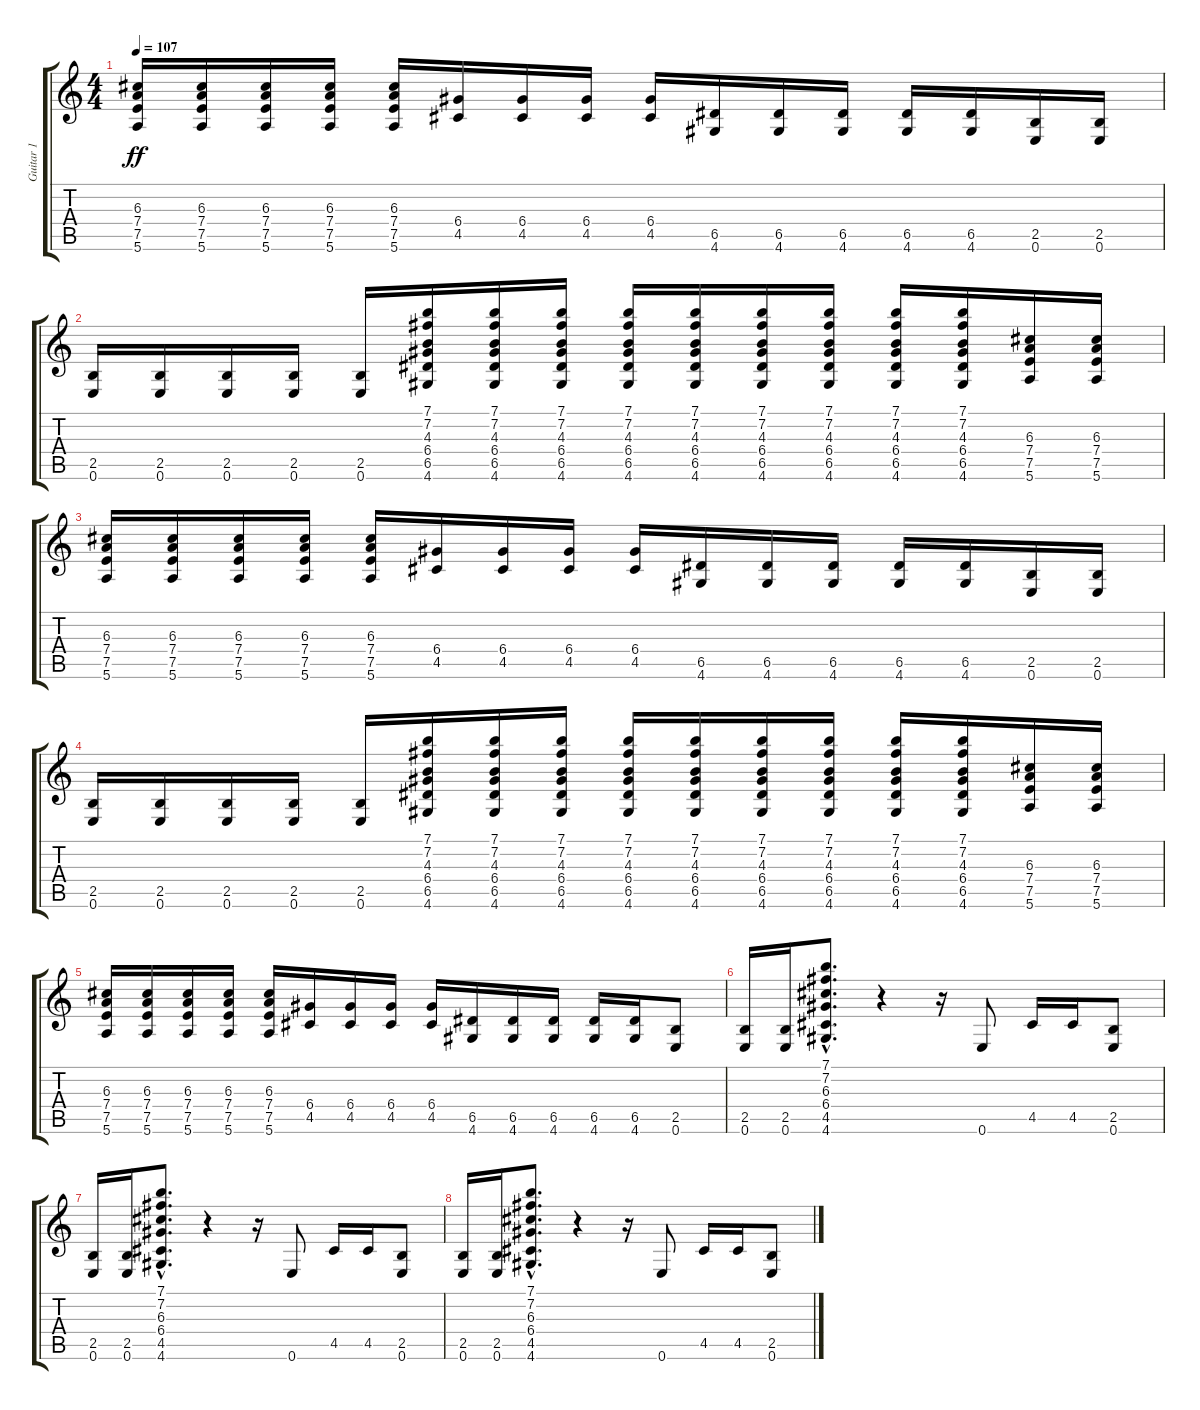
\track ("Guitar 1" "Guitar 1") {instrument electricguitarclean}
\staff {score tabs}
\tuning (E4 B3 G3 D3 A2 E2) {hide}
\ts (4 4)
\tempo 107
\clef g2
\ks c
(6.3 7.4 7.5 5.6).16{dy ff} (6.3 7.4 7.5 5.6).16 (6.3 7.4 7.5 5.6).16 (6.3 7.4 7.5 5.6).16 (6.3 7.4 7.5 5.6).16 (6.4 4.5).16 (6.4 4.5).16 (6.4 4.5).16 (6.4 4.5).16 (6.5 4.6).16 (6.5 4.6).16 (6.5 4.6).16 (6.5 4.6).16 (6.5 4.6).16 (2.5 0.6).16 (2.5 0.6).16 |
(2.5 0.6).16 (2.5 0.6).16 (2.5 0.6).16 (2.5 0.6).16 (2.5 0.6).16 (7.1 7.2 4.3 6.4 6.5 4.6).16 (7.1 7.2 4.3 6.4 6.5 4.6).16 (7.1 7.2 4.3 6.4 6.5 4.6).16 (7.1 7.2 4.3 6.4 6.5 4.6).16 (7.1 7.2 4.3 6.4 6.5 4.6).16 (7.1 7.2 4.3 6.4 6.5 4.6).16 (7.1 7.2 4.3 6.4 6.5 4.6).16 (7.1 7.2 4.3 6.4 6.5 4.6).16 (7.1 7.2 4.3 6.4 6.5 4.6).16 (6.3 7.4 7.5 5.6).16 (6.3 7.4 7.5 5.6).16 |
(6.3 7.4 7.5 5.6).16 (6.3 7.4 7.5 5.6).16 (6.3 7.4 7.5 5.6).16 (6.3 7.4 7.5 5.6).16 (6.3 7.4 7.5 5.6).16 (6.4 4.5).16 (6.4 4.5).16 (6.4 4.5).16 (6.4 4.5).16 (6.5 4.6).16 (6.5 4.6).16 (6.5 4.6).16 (6.5 4.6).16 (6.5 4.6).16 (2.5 0.6).16 (2.5 0.6).16 |
(2.5 0.6).16 (2.5 0.6).16 (2.5 0.6).16 (2.5 0.6).16 (2.5 0.6).16 (7.1 7.2 4.3 6.4 6.5 4.6).16 (7.1 7.2 4.3 6.4 6.5 4.6).16 (7.1 7.2 4.3 6.4 6.5 4.6).16 (7.1 7.2 4.3 6.4 6.5 4.6).16 (7.1 7.2 4.3 6.4 6.5 4.6).16 (7.1 7.2 4.3 6.4 6.5 4.6).16 (7.1 7.2 4.3 6.4 6.5 4.6).16 (7.1 7.2 4.3 6.4 6.5 4.6).16 (7.1 7.2 4.3 6.4 6.5 4.6).16 (6.3 7.4 7.5 5.6).16 (6.3 7.4 7.5 5.6).16 |
(6.3 7.4 7.5 5.6).16 (6.3 7.4 7.5 5.6).16 (6.3 7.4 7.5 5.6).16 (6.3 7.4 7.5 5.6).16 (6.3 7.4 7.5 5.6).16 (6.4 4.5).16 (6.4 4.5).16 (6.4 4.5).16 (6.4 4.5).16 (6.5 4.6).16 (6.5 4.6).16 (6.5 4.6).16 (6.5 4.6).16 (6.5 4.6).16 (2.5 0.6).8 |
(2.5 0.6).16 (2.5 0.6).16 (7.1 7.2 6.3 6.4 4.5 4.6{hac}).8{d} r.4 r.16 0.6.8 4.5.16 4.5.16 (2.5 0.6).8 |
(2.5 0.6).16 (2.5 0.6).16 (7.1 7.2 6.3 6.4 4.5 4.6{hac}).8{d} r.4 r.16 0.6.8 4.5.16 4.5.16 (2.5 0.6).8 |
(2.5 0.6).16 (2.5 0.6).16 (7.1 7.2 6.3 6.4 4.5 4.6{hac}).8{d} r.4 r.16 0.6.8 4.5.16 4.5.16 (2.5 0.6).8
